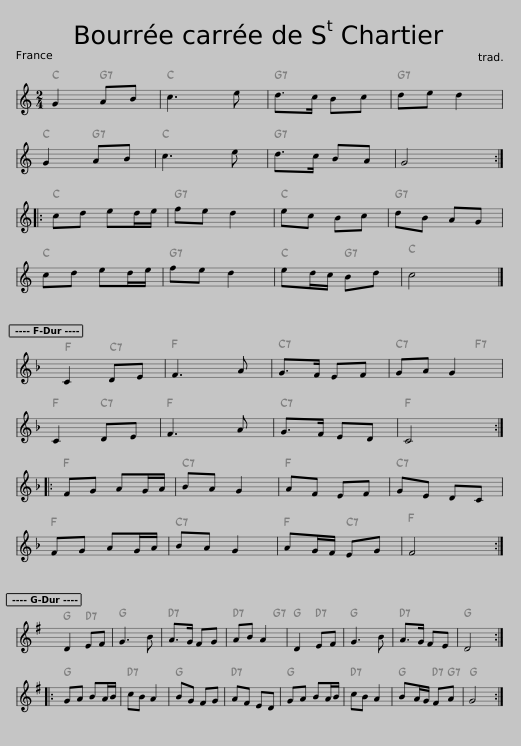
X:1
%%score 1 2
L:1/8
M:2/4
I:linebreak $
K:C
V:1 treble
V:2 bass
V:1
 G2 AB | c3 e | d>c Bc | de d2 |$ G2 AB | %5
 c3 e | d>c BA | G4 ::$ cd ed/e/ | fe d2 | %10
 ec Bc | dB AG |$ cd ed/e/ | fe d2 | ed/c/ Bd | %15
 c4 |]:$[K:F] C2 DE | F3 A | G>F EF | GA G2 |$ %20
 C2 DE | F3 A | G>F ED | C4 ::$ FG AG/A/ | %25
 BA G2 | AF EF | GE DC |$ FG AG/A/ | BA G2 | %30
 AG/F/ EG | F4 ::$[K:G] D2 EF | G3 B | A>G FG | %35
 AB A2 | D2 EF | G3 B | A>G FE | D4 ::$ %40
 GA BA/B/ | cB A2 | BG FG | AF ED | GA BA/B/ | %45
 cB A2 | BA/G/ FA | G4 :| %48
V:2
 [C,C] [CG] [G,,G,] [D,G,] | [C,C] [CG] [C,C] [CG] | [G,,G,] [D,G,] [G,,G,] [D,G,] | [G,,G,] [D,G,] [G,,G,] [D,G,] |$ [C,C] [CG] [G,,G,] [D,G,] | %5
 [C,C] [CG] [C,C] [CG] | [G,,G,] [D,G,] [G,,G,] [D,G,] | [C,C] [CG] [C,C] [CG] ::$ [C,C] [CG] [C,C] [CG] | [G,,G,] .[D,G,] [G,,G,] .[D,G,] | %10
 [C,C] [CG] [C,C] [CG] | [G,,G,] .[D,G,] [G,,G,] .[D,G,] |$ [C,C] [CG] [C,C] [CG] | [G,,G,] .[D,G,] [G,,G,] .[D,G,] | [C,C] [CG] [G,,G,] [D,G,] | %15
 [C,C] [CG] [C,C]2 |]:$[K:F] [F,,F,] [F,C] [C,,C,] [G,,C,] | [F,,F,] [F,C] [F,,F,] [F,C] | [C,,C,] [G,,C,] [C,,C,] [G,,C,] | [C,,C,] [G,,C,] [C,,C,] [G,,C,] |$ %20
 [F,,F,] [F,C] [C,,C,] [G,,C,] | [F,,F,] [F,C] [F,,F,] [F,C] | [C,,C,] [G,,C,] [C,,C,] [G,,C,] | [F,,F,] [F,C] [F,,F,] [F,C] ::$ [F,,F,] [F,C] [F,,F,] [F,C] | %25
 [C,,C,] .[G,,C,] [C,,C,] .[G,,C,] | [F,,F,] [F,C] [F,,F,] [F,C] | [C,,C,] .[G,,C,] [C,,C,] .[G,,C,] |$ [F,,F,] [F,C] [F,,F,] [F,C] | [C,,C,] .[G,,C,] [C,,C,] .[G,,C,] | %30
 [F,,F,] [F,C] [C,,C,] [G,,C,] | [F,,F,] [F,C] [F,,F,]2 ::$[K:G] [G,,G,] [G,D] [D,,D,] [A,,D,] | [G,,G,] [G,D] [G,,G,] [G,D] | [D,,D,] [A,,D,] [D,,D,] [A,,D,] | %35
 [D,,D,] [A,,D,] [D,,D,] [A,,D,] | [G,,G,] [G,D] [D,,D,] [A,,D,] | [G,,G,] [G,D] [G,,G,] [G,D] | [D,,D,] [A,,D,] [D,,D,] [A,,D,] | [G,,G,] [G,D] [G,,G,] [G,D] ::$ %40
 [G,,G,] [G,D] [G,,G,] [G,D] | [D,,D,] .[A,,D,] [D,,D,] .[A,,D,] | [G,,G,] [G,D] [G,,G,] [G,D] | [D,,D,] .[A,,D,] [D,,D,] .[A,,D,] | [G,,G,] [G,D] [G,,G,] [G,D] | %45
 [D,,D,] .[A,,D,] [D,,D,] .[A,,D,] | [G,,G,] [G,D] [D,,D,] [A,,D,] | [G,,G,] [G,D] [G,,G,]2 :| %48
